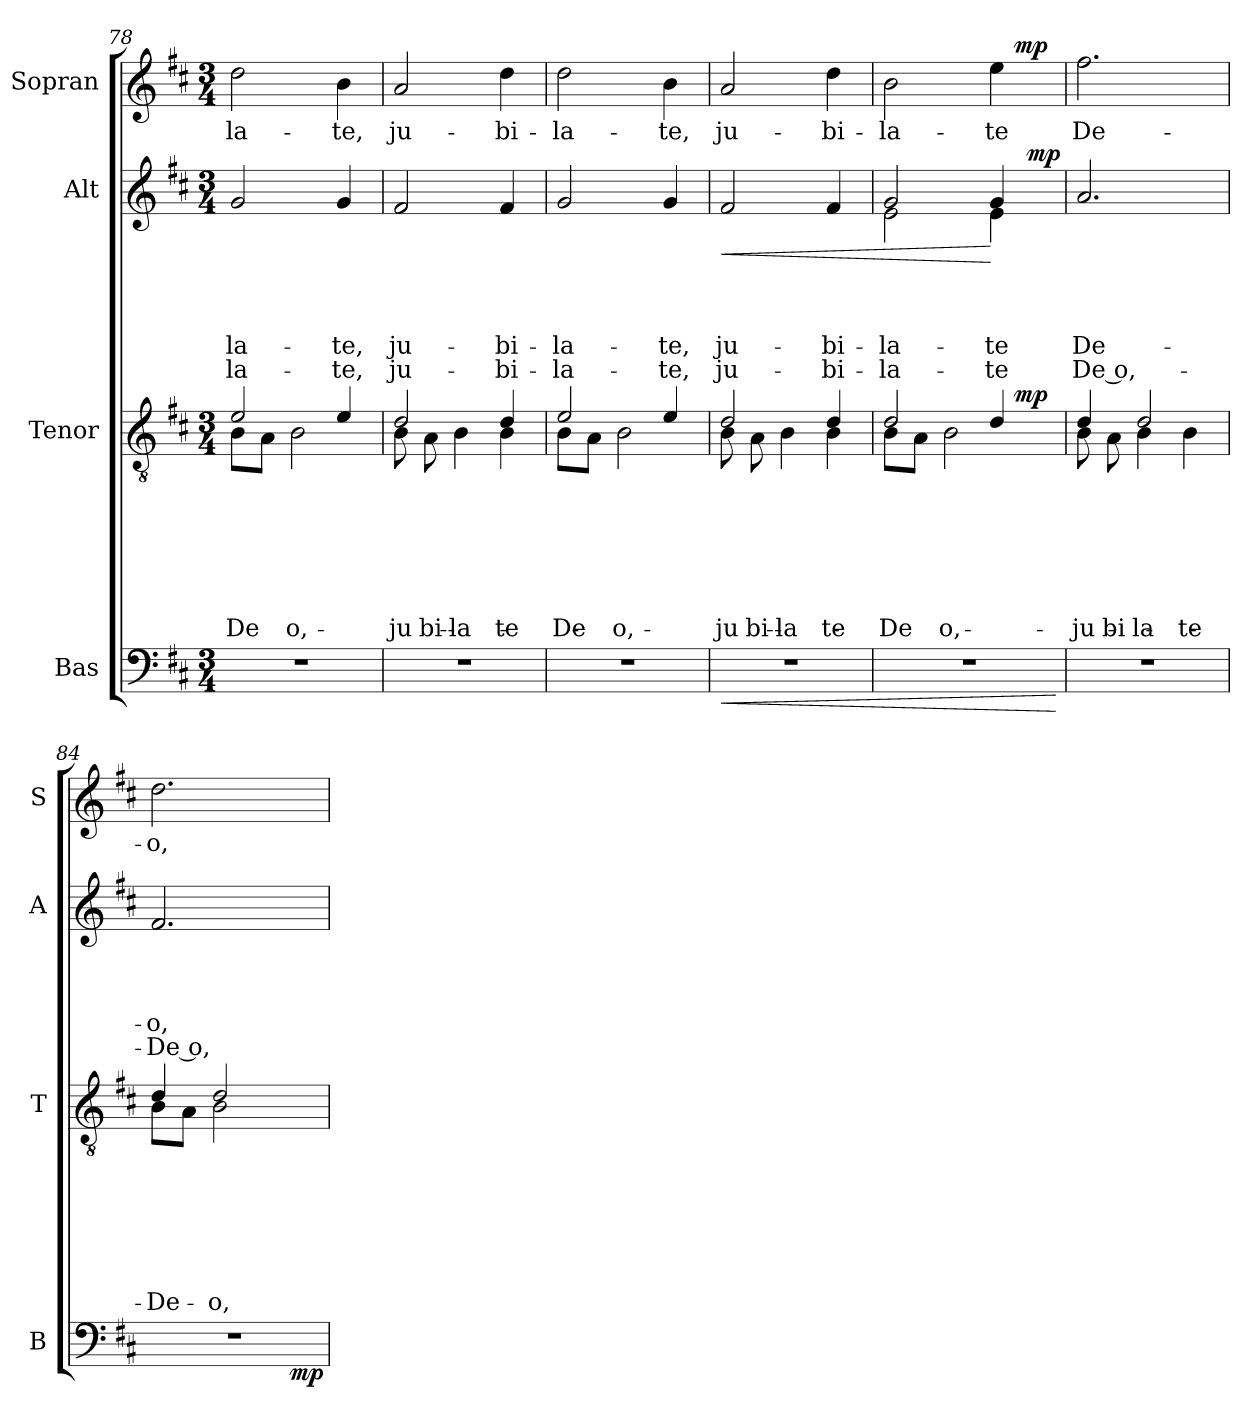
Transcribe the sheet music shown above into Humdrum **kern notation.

**kern	**dynam	**kern	**text	**text	**text	**text	**text	**text	**text	**dynam	**kern	**text	**text	**text	**text	**text	**dynam	**kern	**text	**dynam
*part4	*part4	*part3	*part3	*part3	*part3	*part3	*part3	*part3	*part3	*part3	*part2	*part2	*part2	*part2	*part2	*part2	*part2	*part1	*part1	*part1
*staff4	*staff4	*staff3	*staff3	*staff3	*staff3	*staff3	*staff3	*staff3	*staff3	*staff3	*staff2	*staff2	*staff2	*staff2	*staff2	*staff2	*staff2	*staff1	*staff1	*staff1
*I"Bas	*	*I"Tenor	*	*	*	*	*	*	*	*	*I"Alt	*	*	*	*	*	*	*I"Sopran	*	*
*I'B	*	*I'T	*	*	*	*	*	*	*	*	*I'A	*	*	*	*	*	*	*I'S	*	*
*clefF4	*	*clefGv2	*	*	*	*	*	*	*	*	*clefG2	*	*	*	*	*	*	*clefG2	*	*
*k[f#c#]	*	*k[f#c#]	*	*	*	*	*	*	*	*	*k[f#c#]	*	*	*	*	*	*	*k[f#c#]	*	*
*D:	*	*D:	*	*	*	*	*	*	*	*	*D:	*	*	*	*	*	*	*D:	*	*
*M3/4	*	*M3/4	*	*	*	*	*	*	*	*	*M3/4	*	*	*	*	*	*	*M3/4	*	*
=78	=78	=78	=78	=78	=78	=78	=78	=78	=78	=78	=78	=78	=78	=78	=78	=78	=78	=78	=78	=78
!LO:N:vis=1	!	!	!	!	!	!	!	!	!LO:LY:b	!	!	!	!	!	!LO:LY:b	!LO:LY:b	!	!	!LO:LY:b	!
*	*	*^	*	*	*	*	*	*	*	*	*	*	*	*	*	*	*	*	*	*
2.r	.	2e/	8B\L	.	.	.	.	.	.	-De-	.	2g/	.	.	.	-la-	-la-	.	2dd\	-la-	.
.	.	.	8A\J	.	.	.	.	.	.	.	.	.	.	.	.	.	.	.	.	.	.
!	!	!	!	!	!	!	!	!	!	!LO:LY:b	!	!	!	!	!	!	!	!	!	!	!
.	.	.	2B\	.	.	.	.	.	.	-o,	.	.	.	.	.	.	.	.	.	.	.
!	!	!	!	!	!	!	!	!	!	!	!	!	!	!	!	!LO:LY:b	!LO:LY:b	!	!	!LO:LY:b	!
.	.	4e/	.	.	.	.	.	.	.	.	.	4g/	.	.	.	-te,	-te,	.	4b\	-te,	.
=79	=79	=79	=79	=79	=79	=79	=79	=79	=79	=79	=79	=79	=79	=79	=79	=79	=79	=79	=79	=79	=79
!LO:N:vis=1	!	!	!	!	!	!	!	!	!	!LO:LY:b	!	!	!	!	!	!LO:LY:b	!LO:LY:b	!	!	!LO:LY:b	!
2.r	.	2d/	8B\	.	.	.	.	.	.	ju-	.	2f#/	.	.	.	ju-	ju-	.	2a/	ju-	.
!	!	!	!	!	!	!	!	!	!	!LO:LY:b	!	!	!	!	!	!	!	!	!	!	!
.	.	.	8A\	.	.	.	.	.	.	bi-	.	.	.	.	.	.	.	.	.	.	.
!	!	!	!	!	!	!	!	!	!	!LO:LY:b	!	!	!	!	!	!	!	!	!	!	!
.	.	.	4B\	.	.	.	.	.	.	-la-	.	.	.	.	.	.	.	.	.	.	.
!	!	!	!	!	!	!	!	!	!	!LO:LY:b	!	!	!	!	!	!LO:LY:b	!LO:LY:b	!	!	!LO:LY:b	!
.	.	4d/	4B\	.	.	.	.	.	.	-te	.	4f#/	.	.	.	-bi-	-bi-	.	4dd\	-bi-	.
=80	=80	=80	=80	=80	=80	=80	=80	=80	=80	=80	=80	=80	=80	=80	=80	=80	=80	=80	=80	=80	=80
!LO:N:vis=1	!	!	!	!	!	!	!	!	!	!LO:LY:b	!	!	!	!	!	!LO:LY:b	!LO:LY:b	!	!	!LO:LY:b	!
2.r	.	2e/	8B\L	.	.	.	.	.	.	-De-	.	2g/	.	.	.	-la-	-la-	.	2dd\	-la-	.
.	.	.	8A\J	.	.	.	.	.	.	.	.	.	.	.	.	.	.	.	.	.	.
!	!	!	!	!	!	!	!	!	!	!LO:LY:b	!	!	!	!	!	!	!	!	!	!	!
.	.	.	2B\	.	.	.	.	.	.	-o,	.	.	.	.	.	.	.	.	.	.	.
!	!	!	!	!	!	!	!	!	!	!	!	!	!	!	!	!LO:LY:b	!LO:LY:b	!	!	!LO:LY:b	!
.	.	4e/	.	.	.	.	.	.	.	.	.	4g/	.	.	.	-te,	-te,	.	4b\	-te,	.
!!LO:LB:g=z
=81	=81	=81	=81	=81	=81	=81	=81	=81	=81	=81	=81	=81	=81	=81	=81	=81	=81	=81	=81	=81	=81
!LO:N:vis=1	!LO:HP:b	!	!	!	!	!	!	!	!	!LO:LY:b	!	!	!	!	!	!LO:LY:b	!LO:LY:b	!LO:HP:b	!	!LO:LY:b	!
2.r	<	2d/	8B\	.	.	.	.	.	.	ju-	.	2f#/	.	.	.	ju-	ju-	<	2a/	ju-	.
!	!	!	!	!	!	!	!	!	!	!LO:LY:b	!	!	!	!	!	!	!	!	!	!	!
.	.	.	8A\	.	.	.	.	.	.	bi-	.	.	.	.	.	.	.	.	.	.	.
!	!	!	!	!	!	!	!	!	!	!LO:LY:b	!	!	!	!	!	!	!	!	!	!	!
.	.	.	4B\	.	.	.	.	.	.	-la-	.	.	.	.	.	.	.	.	.	.	.
!	!	!	!	!	!	!	!	!	!	!LO:LY:b	!	!	!	!	!	!LO:LY:b	!LO:LY:b	!	!	!LO:LY:b	!
.	.	4d/	4B\	.	.	.	.	.	.	-te	.	4f#/	.	.	.	-bi-	-bi-	.	4dd\	-bi-	.
=82	=82	=82	=82	=82	=82	=82	=82	=82	=82	=82	=82	=82	=82	=82	=82	=82	=82	=82	=82	=82	=82
!LO:N:vis=1	!	!	!	!	!	!	!	!	!	!LO:LY:b	!	!	!	!	!	!LO:LY:b	!LO:LY:b	!	!	!LO:LY:b	!
*	*	*	*^	*	*	*	*	*	*	*	*	*^	*	*	*	*	*	*	*^	*	*
*	*	*	*	*	*	*	*	*	*	*	*	*	*	*^	*	*	*	*	*	*	*	*	*	*
2.r	.	2ryy	2d/	8B\L	.	.	.	.	.	.	-De-	.	2g/	2e\	2ryy	.	.	.	-la-	-la-	.	2b\	2ryy	-la-	.
.	.	.	.	8A\J	.	.	.	.	.	.	.	.	.	.	.	.	.	.	.	.	.	.	.	.	.
!	!	!	!	!	!	!	!	!	!	!	!LO:LY:b	!	!	!	!	!	!	!	!	!	!	!	!	!	!
.	.	.	.	2B\	.	.	.	.	.	.	-o,	.	.	.	.	.	.	.	.	.	.	.	.	.	.
!	!	!	!	!	!	!	!	!	!	!	!	!	!	!	!	!	!	!	!LO:LY:b	!LO:LY:b	!	!	!	!LO:LY:b	!
.	.	16.ryy	4d/	.	.	.	.	.	.	.	.	.	4g/	4e\	8ryy	.	.	.	-te	-te	[	4ee\	16.ryy	-te	.
!	!	!	!	!	!	!	!	!	!	!	!	!LO:DY:b	!	!	!	!	!	!	!	!	!	!	!	!	!LO:DY:b
.	.	8ryy	.	.	.	.	.	.	.	.	.	mp	.	.	.	.	.	.	.	.	.	.	8ryy	.	mp
!	!	!	!	!	!	!	!	!	!	!	!	!	!	!	!	!	!	!	!	!	!LO:DY:b	!	!	!	!
.	.	.	.	.	.	.	.	.	.	.	.	.	.	.	8ryy	.	.	.	.	.	mp	.	.	.	.
.	.	32ryy	.	.	.	.	.	.	.	.	.	.	.	.	.	.	.	.	.	.	.	.	32ryy	.	.
*	*	*v	*v	*v	*	*	*	*	*	*	*	*	*	*	*	*	*	*	*	*	*	*	*	*	*
.	[	.	.	.	.	.	.	.	.	.	.	.	.	.	.	.	.	.	.	.	.	.	.
=83	=83	=83	=83	=83	=83	=83	=83	=83	=83	=83	=83	=83	=83	=83	=83	=83	=83	=83	=83	=83	=83	=83	=83
!LO:N:vis=1	!	!	!	!	!	!	!	!	!LO:LY:b	!	!	!	!	!	!	!	!LO:LY:b	!LO:LY:b	!	!	!	!LO:LY:b	!
*	*	*	*	*	*	*	*	*	*	*	*v	*v	*v	*	*	*	*	*	*	*	*	*	*
*	*	*^	*	*	*	*	*	*	*	*	*	*	*	*	*	*	*	*v	*v	*	*
2.r	.	4d/	8B\	.	.	.	.	.	.	ju-	.	2.a/	.	.	.	De-	De o,-	.	2.ff#\	De-	.
!	!	!	!	!	!	!	!	!	!	!LO:LY:b	!	!	!	!	!	!	!	!	!	!	!
.	.	.	8A\	.	.	.	.	.	.	-bi-	.	.	.	.	.	.	.	.	.	.	.
!	!	!	!	!	!	!	!	!	!	!LO:LY:b	!	!	!	!	!	!	!	!	!	!	!
.	.	2d/	4B\	.	.	.	.	.	.	-la-	.	.	.	.	.	.	.	.	.	.	.
!	!	!	!	!	!	!	!	!	!	!LO:LY:b	!	!	!	!	!	!	!	!	!	!	!
.	.	.	4B\	.	.	.	.	.	.	-te	.	.	.	.	.	.	.	.	.	.	.
=84	=84	=84	=84	=84	=84	=84	=84	=84	=84	=84	=84	=84	=84	=84	=84	=84	=84	=84	=84	=84	=84
!LO:N:vis=1	!	!	!	!	!	!	!	!	!	!LO:LY:b	!	!	!	!	!	!LO:LY:b	!LO:LY:b	!	!	!LO:LY:b	!
*^	*	*	*	*	*	*	*	*	*	*	*	*	*	*	*	*	*	*	*	*	*
2.r	2ryy	.	4d/	8B\L	.	.	.	.	.	.	De-	.	2.f#/	.	.	.	-o,	-De o,-	.	2.dd\	-o,	.
.	.	.	.	8A\J	.	.	.	.	.	.	.	.	.	.	.	.	.	.	.	.	.	.
!	!	!	!	!	!	!	!	!	!	!	!LO:LY:b	!	!	!	!	!	!	!	!	!	!	!
.	.	.	2d/	2B\	.	.	.	.	.	.	-o,	.	.	.	.	.	.	.	.	.	.	.
.	8ryy	.	.	.	.	.	.	.	.	.	.	.	.	.	.	.	.	.	.	.	.	.
!	!	!LO:DY:b	!	!	!	!	!	!	!	!	!	!	!	!	!	!	!	!	!	!	!	!
.	8ryy	mp	.	.	.	.	.	.	.	.	.	.	.	.	.	.	.	.	.	.	.	.
*v	*v	*	*	*	*	*	*	*	*	*	*	*	*	*	*	*	*	*	*	*	*	*
*	*	*v	*v	*	*	*	*	*	*	*	*	*	*	*	*	*	*	*	*	*	*
=	=	=	=	=	=	=	=	=	=	=	=	=	=	=	=	=	=	=	=	=
*-	*-	*-	*-	*-	*-	*-	*-	*-	*-	*-	*-	*-	*-	*-	*-	*-	*-	*-	*-	*-
